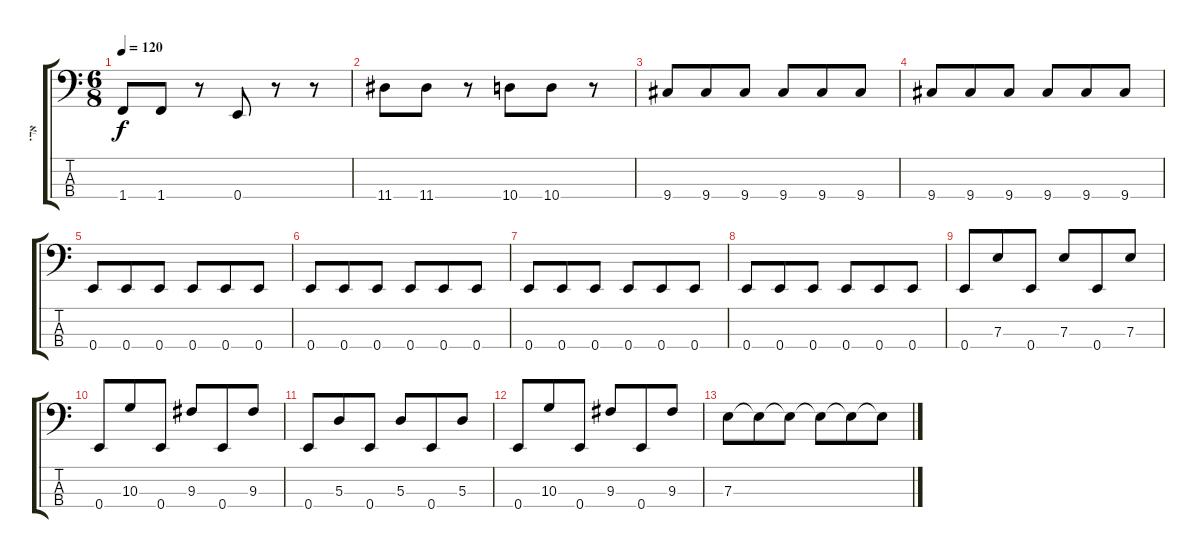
\track ("אדי" "אדי") {instrument electricbassfinger}
\staff {score tabs}
\tuning (G2 D2 A1 E1) {hide}
\ts (6 8)
\tempo 120
\clef f4
\ks c
1.4.8{dy f} 1.4.8 r.8 0.4.8 r.8 r.8 |
11.4.8 11.4.8 r.8 10.4.8 10.4.8 r.8 |
9.4.8 9.4.8 9.4.8 9.4.8 9.4.8 9.4.8 |
9.4.8 9.4.8 9.4.8 9.4.8 9.4.8 9.4.8 |
0.4.8 0.4.8 0.4.8 0.4.8 0.4.8 0.4.8 |
0.4.8 0.4.8 0.4.8 0.4.8 0.4.8 0.4.8 |
0.4.8 0.4.8 0.4.8 0.4.8 0.4.8 0.4.8 |
0.4.8 0.4.8 0.4.8 0.4.8 0.4.8 0.4.8 |
0.4.8 7.3.8 0.4.8 7.3.8 0.4.8 7.3.8 |
0.4.8 10.3.8 0.4.8 9.3.8 0.4.8 9.3.8 |
0.4.8 5.3.8 0.4.8 5.3.8 0.4.8 5.3.8 |
0.4.8 10.3.8 0.4.8 9.3.8 0.4.8 9.3.8 |
7.3.8 7.3{t}.8 7.3{t}.8 7.3{t}.8 7.3{t}.8 7.3{t}.8
